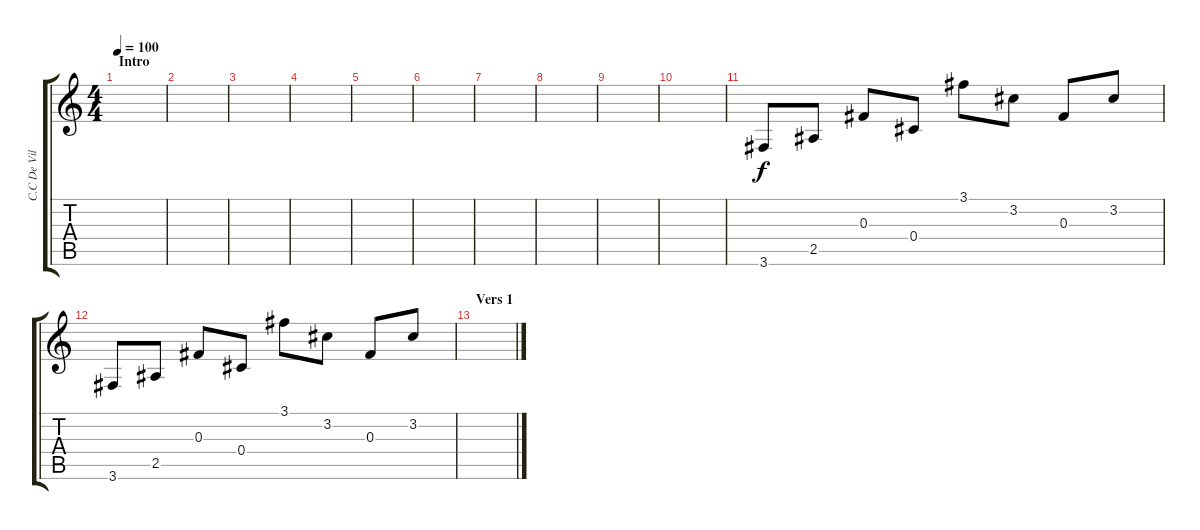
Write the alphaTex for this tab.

\track ("C.C De Ville Guitar fills" "C.C De Vil") {instrument electricguitarclean}
\staff {score tabs}
\tuning (Eb4 Bb3 Gb3 Db3 Ab2 Eb2) {hide}
\ts (4 4)
\section ("" "Intro")
\tempo 100
\clef g2
\ks c
|
|
|
|
|
|
|
|
|
|
3.6.8 2.5.8 0.3.8 0.4.8 3.1.8 3.2.8 0.3.8 3.2.8 |
3.6.8 2.5.8 0.3.8 0.4.8 3.1.8 3.2.8 0.3.8 3.2.8 |
\section ("" "Vers 1")
